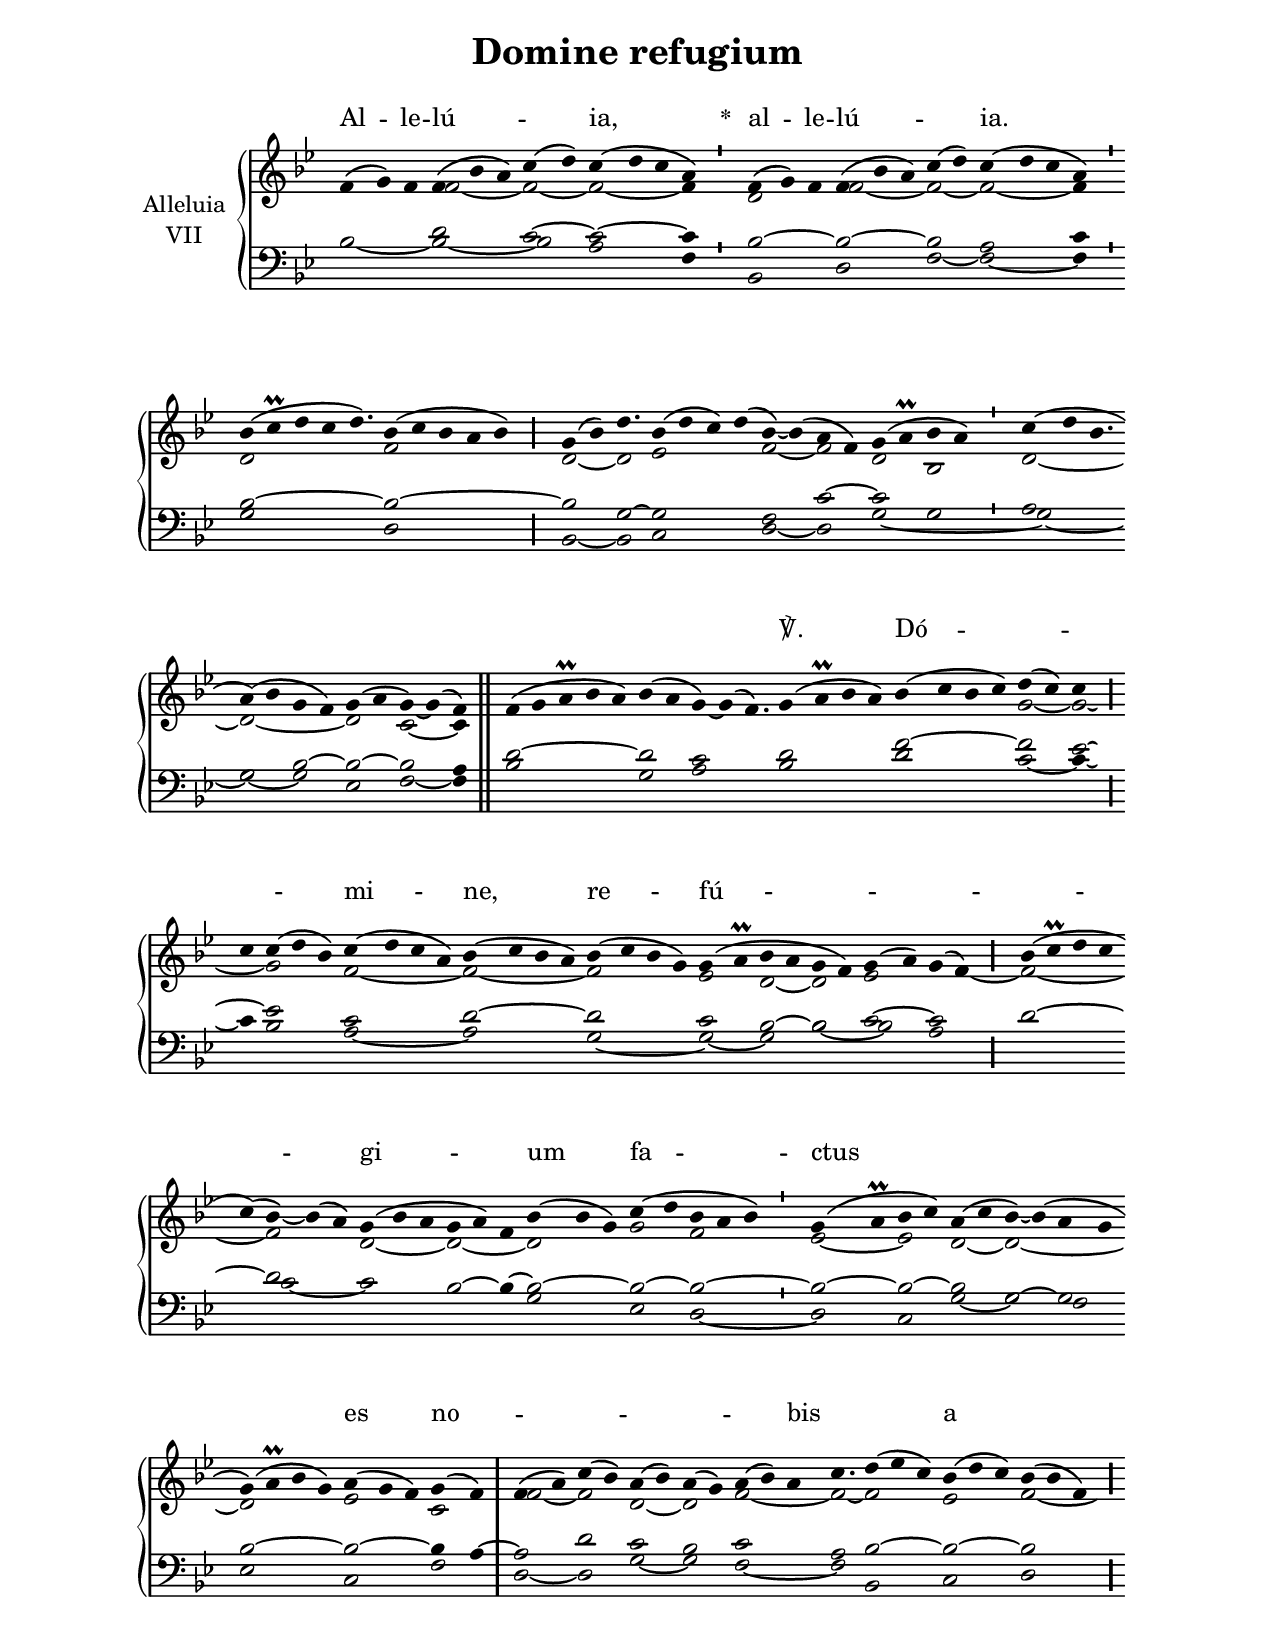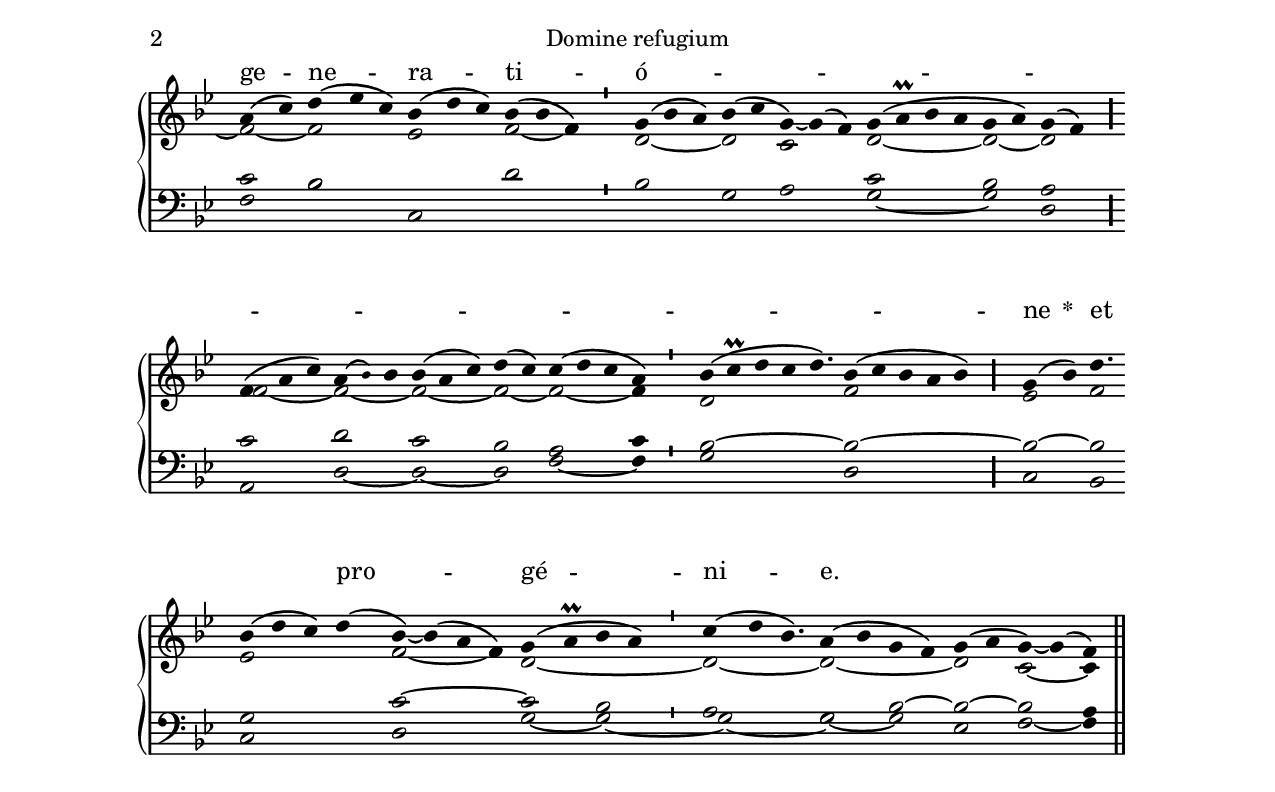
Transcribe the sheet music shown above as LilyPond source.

\version "2.18"
\include "gregorian.ly"
\include "noh2.ily"


%Page reference: page ii.198
%(volume.page)

global = {
 \key f \mixolydian
 \cadenzaOn 
}

\header {
  title = \markup \center-column {"Domine refugium" \vspace #1 }
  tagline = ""
  composer = ""
}

\paper {
 #(include-special-characters)
  oddHeaderMarkup = \markup \fill-line {
    \line {}
    \center-column {
      \on-the-fly #first-page     " "
      \on-the-fly #not-first-page "Domine refugium"
    }
    \line { \on-the-fly #print-page-number-check-first \fromproperty #'page:page-number-string }
  }
  evenHeaderMarkup = \markup \fill-line {
    \line { \on-the-fly #print-page-number-check-first \fromproperty #'page:page-number-string }
    \center-column { "Domine refugium" }
    \line {}
  }
}

chantText = \lyricmode {
Al -- le -- lú -- _ ia, 
\set stanza = " * " al -- le -- lú -- _ ia. _ _ 
_ _ _ _ _ _ _ _ _ ℣. 
Dó -- _ _ _ _ mi -- ne, 
re -- fú -- _ _ _ gi -- _ um 
fa -- ctus _ es no -- _ _ _ _ _ bis _ _ 
a _ ge -- ne -- ra -- ti -- ó -- _ _ _ 
_ _ _ _ _ _ _ _ ne 
\set stanza = " * " 
et _ pro -- gé -- ni -- e. _ _ 
_ _ _ _ _ _ _ _ _ }

chantMusic = {
\tieDown   f'4 ( g'4) f'4 f'4 ( bes'4 a'4) c''4 ( d''4) c''4 ( d''4 c''4 a'4) \divisioMinima
 f'4 ( g'4) f'4 f'4 ( bes'4 a'4) c''4 ( d''4) c''4 ( d''4 c''4 a'4) \divisioMinima \forceBreak

 bes'4 ( c''\prall d''4 c''4 d''4.) bes'4 ( c''4 bes'4 a'4 bes'4) \divisioMaior
 g'4 ( bes'4) d''4. bes'4 ( d''4 c''4) d''4 ( bes'4) ~ bes'4 ( a'4 f'4) g'4 ( a'\prall bes'4 a'4) \divisioMinima
 c''4 ( d''4 bes'4. \forceBreak
) a'4 ( bes'4 g'4 f'4) g'4 ( a'4 g'4) ~ g'4 ( f'4) \finalis
 f'4 ( g'4 a'\prall bes'4 a'4) bes'4 ( a'4 g'4) ~ g'4 ( f'4.) g'4 ( a'\prall bes'4 a'4) bes'4 ( c''4 bes'4 c''4) d''4 ( c''4) c''4 \divisioMaior \forceBreak

 c''4 c''4 ( d''4 bes'4) c''4 ( d''4 c''4 a'4) bes'4 ( c''4 bes'4 a'4) bes'4 ( c''4 bes'4 g'4) g'4 ( a'\prall bes'4 a'4 g'4 f'4) g'4 ( a'4) g'4 ( f'4) \divisioMaior
 bes'4 ( c''\prall d''4 c''4 \forceBreak
) c''4 ( bes'4) ~ bes'4 ( a'4) g'4 ( bes'4 a'4 g'4 a'4) f'4 bes'4 ( bes'4 g'4) c''4 ( d''4 bes'4 a'4 bes'4) \divisioMinima
 g'4 ( a'\prall bes'4 c''4) a'4 ( c''4 bes'4) ~ bes'4 ( a'4 g'4 \forceBreak
) g'4 ( a'\prall bes'4 g'4) a'4 ( g'4 f'4) g'4 ( f'4) \divisioMaxima
 f'4 ( a'4) c''4 ( bes'4) a'4 ( bes'4) a'4 ( g'4) a'4 ( bes'4) a'4 c''4. d''4 ( ees''4 c''4) bes'4 ( d''4 c''4) bes'4 ( bes'4 f'4) \divisioMaior \forceBreak

 a'4 ( c''4) d''4 ( ees''4 c''4) bes'4 ( d''4 c''4) bes'4 ( bes'4 f'4) \divisioMinima
 g'4 ( bes'4 a'4) bes'4 ( c''4 g'4) ~ g'4 ( f'4) g'4 ( a'\prall bes'4 a'4 g'4 a'4) g'4 ( f'4) \divisioMaior \forceBreak

 f'4 ( a'4 c''4) a'4 ( \once \tweak #'font-size #-4 bes' ) bes'4 bes'4 ( a'4 c''4) d''4 ( c''4) c''4 ( d''4 c''4 a'4) \divisioMinima
 bes'4 ( c''\prall d''4 c''4 d''4.) bes'4 ( c''4 bes'4 a'4 bes'4) \divisioMaior
 g'4 ( bes'4) d''4. \forceBreak
 bes'4 ( d''4 c''4) d''4 ( bes'4) ~ bes'4 ( a'4 f'4) g'4 ( a'\prall bes'4 a'4) \divisioMinima
 c''4 ( d''4 bes'4.) a'4 ( bes'4 g'4 f'4) g'4 ( a'4 g'4) ~ g'4 ( f'4) \finalis

}

altoMusic = {
r2*3/2 f'2*3/2 ~ f'2 ~ f'2*3/2 ~ f'4 \divisioMinima
d'2*3/2 f'2*3/2 ~ f'2 ~ f'2*3/2 ~ f'4 \divisioMinima
d'2*11/4 f'2*5/2 \divisioMaior
d'2 ~ d'2*3/4 ees'2*4/2 f'2 ~ f'2 d'2 bes2 \divisioMinima
d'2*7/4 ~ d'2*4/2 ~ d'2 c'2 ~ c'4 \finalis
r2*37/4 g'2 ~ g'2 ~ g'2*3/2 f'2*4/2 ~ f'2*4/2 ~ f'2*4/2 ees'2 d'2 ~ d'2 ees'2 g'4 f'4 ~ \divisioMaior
f'2*5/2 ~ f'2*3/2 d'2*3/2 ~ d'2*3/2 ~ d'2*3/2 g'2 f'2*3/2 \divisioMinima
ees'2 ~ ees'2 d'2 ~ d'2*4/2 ~ d'2*4/2 ees'2*3/2 c'2 \divisioMaxima
f'2 ~ f'2 d'2 ~ d'2 f'2*3/2 ~ f'2*3/4 ~ f'2*3/2 ees'2*3/2 f'2*3/2 ~ \divisioMaior
f'2 ~ f'2*3/2 ees'2*3/2 f'2 ~ f'4 \divisioMinima
d'2*3/2 ~ d'2 c'2*3/2 d'2*4/2 ~ d'2 ~ d'2 \divisioMaior
f'2*3/2 ~ f'2*3/2 ~ f'2*3/2 ~ f'2 ~ f'2*3/2 ~ f'4 \divisioMinima
d'2*11/4 f'2*5/2 \divisioMaior
ees'2 f'2*3/4 ees'2*4/2 f'2*3/2 ~ f'4 d'2*4/2 ~ \divisioMinima
d'2*7/4 ~ d'2*4/2 ~ d'2 c'2 ~ c'4 \finalis
}

tenorMusic = {
r2*3/2 d'2*3/2 c'2 ~ c'2*3/2 ~ c'4 \divisioMinima
bes2*3/2 ~ bes2*3/2 ~ bes2 a2*3/2 c'4 \divisioMinima
bes2*11/4 ~ bes2*5/2 ~ \divisioMaior
bes2 g2*3/4 ~ g2*4/2 f2 c'2 ~ c'2 g2 \divisioMinima
a2*7/4 g2 bes2 ~ bes2 ~ bes2 a4 \finalis
d'2*5/2 ~ d'2 c'2*7/4 d'2*4/2 f'2*4/2 ~ f'2 ees'2 ~ ees'2*3/2 c'2*4/2 d'2*4/2 ~ d'2*4/2 c'2 bes2 ~ bes2 c'2 ~ c'2 \divisioMaior
d'2*5/2 ~ d'2*3/2 r2*3/2 bes2 ~ bes4 ~ bes2*3/2 ~ bes2 ~ bes2*3/2 ~ \divisioMinima
bes2 ~ bes2 ~ bes2 g2 ~ g2 bes2*4/2 ~ bes2*3/2 ~ bes4 a4 ~ \divisioMaxima
a2 d'2 c'2 bes2 c'2*3/2 a2*3/4 bes2*3/2 ~ bes2*3/2 ~ bes2*3/2 \divisioMaior
c'2 bes2*3/2 c2*3/2 d'2*3/2 \divisioMinima
bes2*3/2 g2 a2*3/2 c'2*4/2 bes2 a2 \divisioMaior
c'2*3/2 d'2*3/2 c'2*3/2 bes2 a2*3/2 c'4 \divisioMinima
bes2*11/4 ~ bes2*5/2 ~ \divisioMaior
bes2 ~ bes2*3/4 g2*4/2 c'2*4/2 ~ c'2 bes2 \divisioMinima
a2*7/4 g2 bes2 ~ bes2 ~ bes2 a4 \finalis
}

bassMusic = {
bes2*3/2 ~ bes2*3/2 ~ bes2 a2*3/2 f4 \divisioMinima
bes,2*3/2 d2*3/2 f2 ~ f2*3/2 ~ f4 \divisioMinima
g2*11/4 d2*5/2 \divisioMaior
bes,2 ~ bes,2*3/4 c2*4/2 d2 ~ d2 g2*4/2 ~ \divisioMinima
g2*7/4 ~ g2 ~ g2 ees2 f2 ~ f4 \finalis
bes2*5/2 g2 a2*7/4 bes2*4/2 d'2*4/2 c'2 ~ c'4 ~ \divisioMaior
c'4 bes2*3/2 a2*4/2 ~ a2*4/2 g2*4/2 ~ g2 ~ g2 bes2 ~ bes2 a2 \divisioMaior
r2*5/2 c'2*3/2 ~ c'2*3/2 r2*3/2 g2*3/2 ees2 d2*3/2 ~ \divisioMinima
d2 c2 g2 ~ g2 f2 ees2*4/2 c2*3/2 f2 \divisioMaxima
d2 ~ d2 g2 ~ g2 f2*3/2 ~ f2*3/4 bes,2*3/2 c2*3/2 d2*3/2 \divisioMaior
f2 bes2*3/2 r2*6/2 \divisioMinima
r2*8/2 g2*4/2 ~ g2 d2 \divisioMaior
a,2*3/2 d2*3/2 ~ d2*3/2 ~ d2 f2*3/2 ~ f4 \divisioMinima
g2*11/4 d2*5/2 \divisioMaior
c2 bes,2*3/4 c2*4/2 d2*4/2 g2 ~ g2 ~ \divisioMinima
g2*7/4 ~ g2 ~ g2 ees2 f2 ~ f4 \finalis
}

voiceLines = {
\voiceLineStyle


}

\score{
  <<
    \new GrandStaff <<
      \set GrandStaff.autoBeaming = ##f
      \set GrandStaff.instrumentName = \markup \center-column {
        "Alleluia"
        "VII"
      }
      \new Staff = up <<
        \new Voice = "chant" {
          \voiceOne \global \chantMusic
        }
        \new Voice {
          \voiceTwo \global \altoMusic
        }
      >>

      \new Staff = down <<
        \clef bass
        \new Voice {
          \voiceOne \global \tenorMusic
        }
        \new Voice {
          \voiceTwo \global \bassMusic
        }
	\new Voice {
        \voiceThree \global \voiceLines
        }
      >>
    >>
    \new Lyrics \lyricsto chant {
      \chantText
    }
  >>
  \layout{
  }
  \midi{
    \tempo 4 = 125
  }
}
